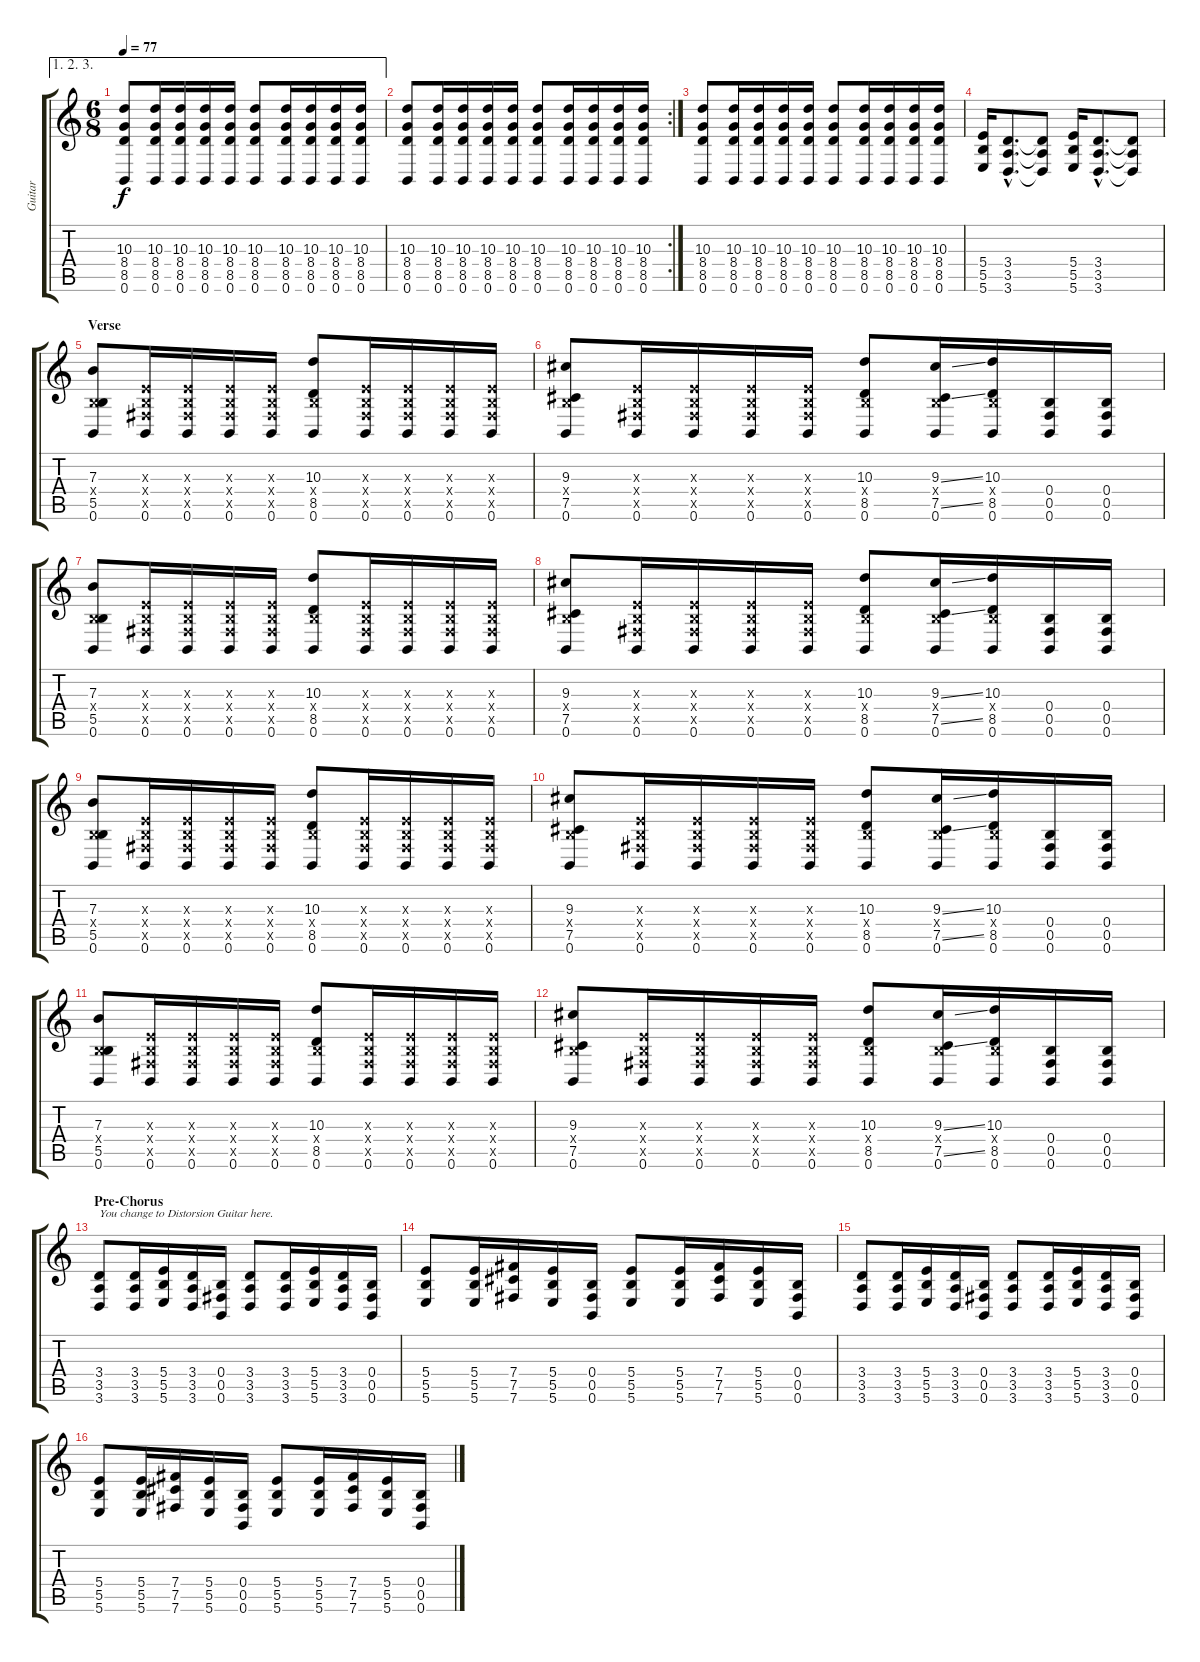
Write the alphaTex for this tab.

\track ("Guitar" "Guitar") {instrument electricguitarjazz}
\staff {score tabs}
\tuning (Db4 Ab3 E3 B2 Gb2 B1) {hide}
\ae (1 2 3)
\ts (6 8)
\tempo 77
\clef g2
\ks c
(10.3 8.4 8.5 0.6).8{dy f} (10.3 8.4 8.5 0.6).16 (10.3 8.4 8.5 0.6).16 (10.3 8.4 8.5 0.6).16 (10.3 8.4 8.5 0.6).16 (10.3 8.4 8.5 0.6).8 (10.3 8.4 8.5 0.6).16 (10.3 8.4 8.5 0.6).16 (10.3 8.4 8.5 0.6).16 (10.3 8.4 8.5 0.6).16 |
\rc 2
(10.3 8.4 8.5 0.6).8 (10.3 8.4 8.5 0.6).16 (10.3 8.4 8.5 0.6).16 (10.3 8.4 8.5 0.6).16 (10.3 8.4 8.5 0.6).16 (10.3 8.4 8.5 0.6).8 (10.3 8.4 8.5 0.6).16 (10.3 8.4 8.5 0.6).16 (10.3 8.4 8.5 0.6).16 (10.3 8.4 8.5 0.6).16 |
(10.3 8.4 8.5 0.6).8 (10.3 8.4 8.5 0.6).16 (10.3 8.4 8.5 0.6).16 (10.3 8.4 8.5 0.6).16 (10.3 8.4 8.5 0.6).16 (10.3 8.4 8.5 0.6).8 (10.3 8.4 8.5 0.6).16 (10.3 8.4 8.5 0.6).16 (10.3 8.4 8.5 0.6).16 (10.3 8.4 8.5 0.6).16 |
(5.4 5.5 5.6).16{volume 16 instrument distortionguitar} (3.4{hac} 3.5{hac} 3.6{hac}).8{d} (3.4{t} 3.5{t} 3.6{t}).8 (5.4 5.5 5.6).16 (3.4{hac} 3.5{hac} 3.6{hac}).8{d} (3.4{t} 3.5{t} 3.6{t}).8 |
\section ("" "Verse")
(7.3 0.4{x} 5.5 0.6).8{instrument electricguitarjazz} (0.3{x} 0.4{x} 0.5{x} 0.6).16 (0.3{x} 0.4{x} 0.5{x} 0.6).16 (0.3{x} 0.4{x} 0.5{x} 0.6).16 (0.3{x} 0.4{x} 0.5{x} 0.6).16 (10.3 0.4{x} 8.5 0.6).8 (0.3{x} 0.4{x} 0.5{x} 0.6).16 (0.3{x} 0.4{x} 0.5{x} 0.6).16 (0.3{x} 0.4{x} 0.5{x} 0.6).16 (0.3{x} 0.4{x} 0.5{x} 0.6).16 |
(9.3 0.4{x} 7.5 0.6).8 (0.3{x} 0.4{x} 0.5{x} 0.6).16 (0.3{x} 0.4{x} 0.5{x} 0.6).16 (0.3{x} 0.4{x} 0.5{x} 0.6).16 (0.3{x} 0.4{x} 0.5{x} 0.6).16 (10.3 0.4{x} 8.5 0.6).8 (9.3{ss} 0.4{x} 7.5{ss} 0.6).16 (10.3 0.4{x} 8.5 0.6).16 (0.4 0.5 0.6).16 (0.4 0.5 0.6).16 |
(7.3 0.4{x} 5.5 0.6).8 (0.3{x} 0.4{x} 0.5{x} 0.6).16 (0.3{x} 0.4{x} 0.5{x} 0.6).16 (0.3{x} 0.4{x} 0.5{x} 0.6).16 (0.3{x} 0.4{x} 0.5{x} 0.6).16 (10.3 0.4{x} 8.5 0.6).8 (0.3{x} 0.4{x} 0.5{x} 0.6).16 (0.3{x} 0.4{x} 0.5{x} 0.6).16 (0.3{x} 0.4{x} 0.5{x} 0.6).16 (0.3{x} 0.4{x} 0.5{x} 0.6).16 |
(9.3 0.4{x} 7.5 0.6).8 (0.3{x} 0.4{x} 0.5{x} 0.6).16 (0.3{x} 0.4{x} 0.5{x} 0.6).16 (0.3{x} 0.4{x} 0.5{x} 0.6).16 (0.3{x} 0.4{x} 0.5{x} 0.6).16 (10.3 0.4{x} 8.5 0.6).8 (9.3{ss} 0.4{x} 7.5{ss} 0.6).16 (10.3 0.4{x} 8.5 0.6).16 (0.4 0.5 0.6).16 (0.4 0.5 0.6).16 |
(7.3 0.4{x} 5.5 0.6).8 (0.3{x} 0.4{x} 0.5{x} 0.6).16 (0.3{x} 0.4{x} 0.5{x} 0.6).16 (0.3{x} 0.4{x} 0.5{x} 0.6).16 (0.3{x} 0.4{x} 0.5{x} 0.6).16 (10.3 0.4{x} 8.5 0.6).8 (0.3{x} 0.4{x} 0.5{x} 0.6).16 (0.3{x} 0.4{x} 0.5{x} 0.6).16 (0.3{x} 0.4{x} 0.5{x} 0.6).16 (0.3{x} 0.4{x} 0.5{x} 0.6).16 |
(9.3 0.4{x} 7.5 0.6).8 (0.3{x} 0.4{x} 0.5{x} 0.6).16 (0.3{x} 0.4{x} 0.5{x} 0.6).16 (0.3{x} 0.4{x} 0.5{x} 0.6).16 (0.3{x} 0.4{x} 0.5{x} 0.6).16 (10.3 0.4{x} 8.5 0.6).8 (9.3{ss} 0.4{x} 7.5{ss} 0.6).16 (10.3 0.4{x} 8.5 0.6).16 (0.4 0.5 0.6).16 (0.4 0.5 0.6).16 |
(7.3 0.4{x} 5.5 0.6).8 (0.3{x} 0.4{x} 0.5{x} 0.6).16 (0.3{x} 0.4{x} 0.5{x} 0.6).16 (0.3{x} 0.4{x} 0.5{x} 0.6).16 (0.3{x} 0.4{x} 0.5{x} 0.6).16 (10.3 0.4{x} 8.5 0.6).8 (0.3{x} 0.4{x} 0.5{x} 0.6).16 (0.3{x} 0.4{x} 0.5{x} 0.6).16 (0.3{x} 0.4{x} 0.5{x} 0.6).16 (0.3{x} 0.4{x} 0.5{x} 0.6).16 |
(9.3 0.4{x} 7.5 0.6).8 (0.3{x} 0.4{x} 0.5{x} 0.6).16 (0.3{x} 0.4{x} 0.5{x} 0.6).16 (0.3{x} 0.4{x} 0.5{x} 0.6).16 (0.3{x} 0.4{x} 0.5{x} 0.6).16 (10.3 0.4{x} 8.5 0.6).8 (9.3{ss} 0.4{x} 7.5{ss} 0.6).16 (10.3 0.4{x} 8.5 0.6).16 (0.4 0.5 0.6).16 (0.4 0.5 0.6).16 |
\section ("" "Pre-Chorus")
(3.4 3.5 3.6).8{txt "You change to Distorsion Guitar here." instrument distortionguitar} (3.4 3.5 3.6).16 (5.4 5.5 5.6).16 (3.4 3.5 3.6).16 (0.4 0.5 0.6).16 (3.4 3.5 3.6).8 (3.4 3.5 3.6).16 (5.4 5.5 5.6).16 (3.4 3.5 3.6).16 (0.4 0.5 0.6).16 |
(5.4 5.5 5.6).8 (5.4 5.5 5.6).16 (7.4 7.5 7.6).16 (5.4 5.5 5.6).16 (0.4 0.5 0.6).16 (5.4 5.5 5.6).8 (5.4 5.5 5.6).16 (7.4 7.5 7.6).16 (5.4 5.5 5.6).16 (0.4 0.5 0.6).16 |
(3.4 3.5 3.6).8 (3.4 3.5 3.6).16 (5.4 5.5 5.6).16 (3.4 3.5 3.6).16 (0.4 0.5 0.6).16 (3.4 3.5 3.6).8 (3.4 3.5 3.6).16 (5.4 5.5 5.6).16 (3.4 3.5 3.6).16 (0.4 0.5 0.6).16 |
(5.4 5.5 5.6).8 (5.4 5.5 5.6).16 (7.4 7.5 7.6).16 (5.4 5.5 5.6).16 (0.4 0.5 0.6).16 (5.4 5.5 5.6).8 (5.4 5.5 5.6).16 (7.4 7.5 7.6).16 (5.4 5.5 5.6).16 (0.4 0.5 0.6).16
